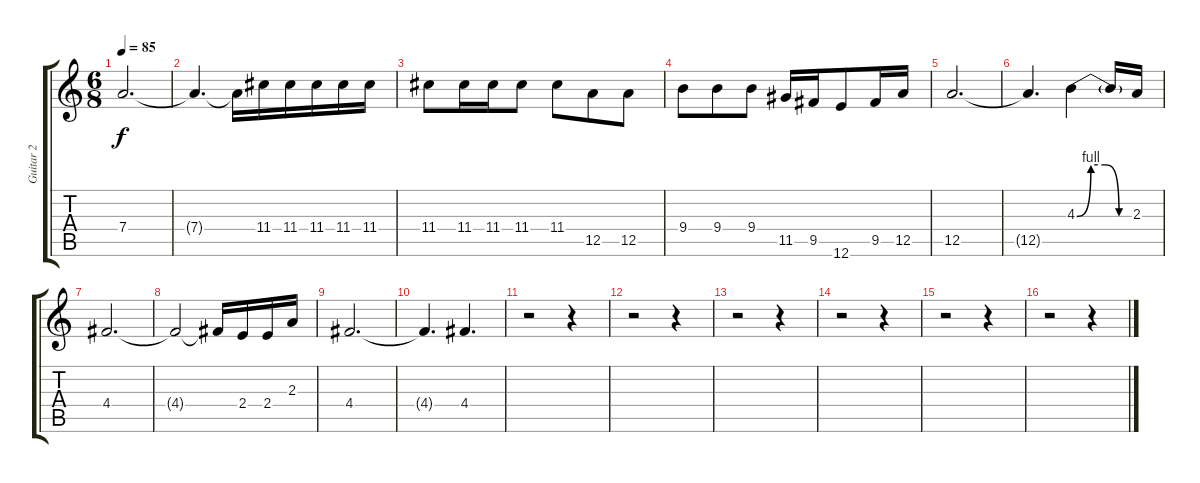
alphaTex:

\track ("Guitar 2" "Guitar 2") {instrument distortionguitar}
\staff {score tabs}
\tuning (E4 B3 G3 D3 A2 E2) {hide}
\ts (6 8)
\tempo 85
\clef g2
\ks c
7.4.2{d dy f} |
7.4{t}.4{d} 7.4{t}.16 11.4.16 11.4.16 11.4.16 11.4.16 11.4.16 |
11.4.8 11.4.16 11.4.16 11.4.8 11.4.8 12.5.8 12.5.8 |
9.4.8 9.4.8 9.4.8 11.5.16 9.5.16 12.6.8 9.5.16 12.5.16 |
12.5.2{d} |
12.5{t}.4{d} 4.3{be (custom 0 0 15 4 30 4 45 0 60 0)}.4 4.3{t}.16 2.3.16 |
4.4.2{d} |
4.4{t}.2 4.4{t}.16 2.4.16 2.4.16 2.3.16 |
4.4.2{d} |
4.4{t}.4{d} 4.4.4{d} |
r.2 r.4 |
r.2 r.4 |
r.2 r.4 |
r.2 r.4 |
r.2 r.4 |
r.2 r.4
